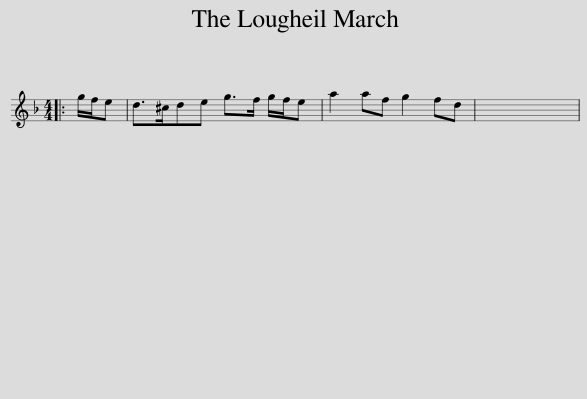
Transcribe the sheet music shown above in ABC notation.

X:1
L:1/8
M:4/4
I:linebreak $
K:F
V:1 treble
V:1
|: g/f/e | d>^cde g>f g/f/e | a2 af g2 fd | x8 | %4
